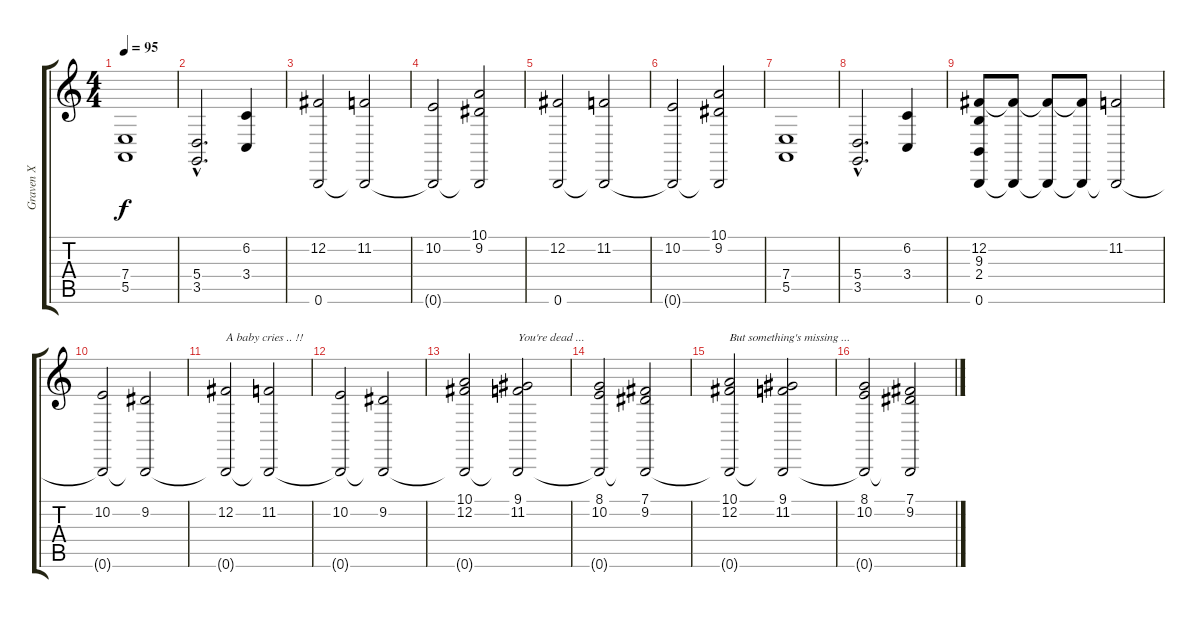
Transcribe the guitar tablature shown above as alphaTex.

\track ("Graven X" "Graven X") {instrument stringensemble1}
\staff {score tabs}
\tuning (B3 Gb3 D3 A2 E2 B1) {hide}
\ts (4 4)
\tempo 95
\clef g2
\ks c
(7.4 5.5).1{dy f} |
(5.4{hac} 3.5{hac}).2{d} (6.2 3.4).4 |
(12.2 0.6).2{volume 16} (11.2 0.6{t}).2 |
(10.2 0.6{t}).2 (10.1 9.2 0.6{t}).2 |
(12.2 0.6).2 (11.2 0.6{t}).2 |
(10.2 0.6{t}).2 (10.1 9.2 0.6{t}).2 |
(7.4 5.5).1 |
(5.4{hac} 3.5{hac}).2{d} (6.2 3.4).4 |
(12.2 9.3 2.4 0.6).8 (12.2{t} 0.6{t}).8 (12.2{t} 0.6{t}).8 (12.2{t} 0.6{t}).8 (11.2 0.6{t}).2 |
(10.2 0.6{t}).2 (9.2 0.6{t}).2 |
(12.2 0.6{t}).2{txt "A baby cries .. !!"} (11.2 0.6{t}).2 |
(10.2 0.6{t}).2 (9.2 0.6{t}).2 |
(10.1 12.2 0.6{t}).2 (9.1 11.2 0.6{t}).2{txt "You're dead ..."} |
(8.1 10.2 0.6{t}).2 (7.1 9.2 0.6{t}).2 |
(10.1 12.2 0.6{t}).2{txt "But something's missing ..."} (9.1 11.2 0.6{t}).2 |
(8.1 10.2 0.6{t}).2 (7.1 9.2 0.6{t}).2
